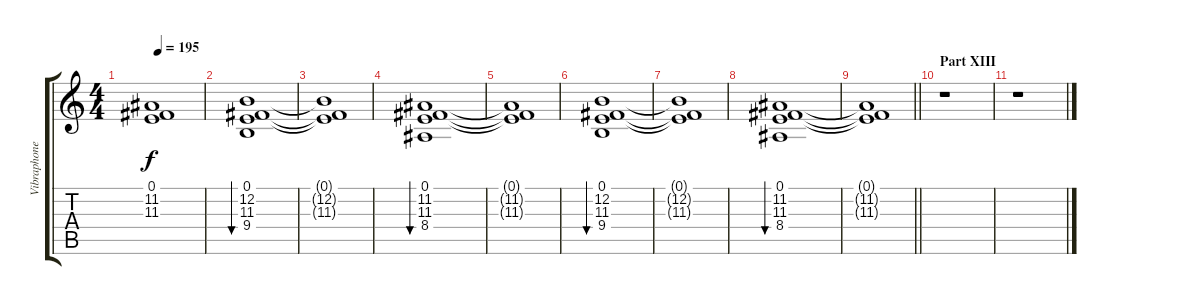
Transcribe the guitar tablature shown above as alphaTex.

\track ("Vibraphone" "Vibraphone") {instrument vibraphone}
\staff {score tabs}
\tuning (E4 B3 G3 D3 A2 E2) {hide}
\ts (4 4)
\tempo 195
\clef g2
\ks c
(0.1{t} 11.2{t} 11.3{t}).1{dy f} |
(0.1 12.2 11.3 9.4).1{bu 480} |
(0.1{t} 12.2{t} 11.3{t}).1 |
(0.1 11.2 11.3 8.4).1{bu 480} |
(0.1{t} 11.2{t} 11.3{t}).1 |
(0.1 12.2 11.3 9.4).1{bu 480} |
(0.1{t} 12.2{t} 11.3{t}).1 |
(0.1 11.2 11.3 8.4).1{bu 480} |
\barLineRight lightlight
(0.1{t} 11.2{t} 11.3{t}).1 |
\section ("" "Part XIII")
r.1 |
r.1
